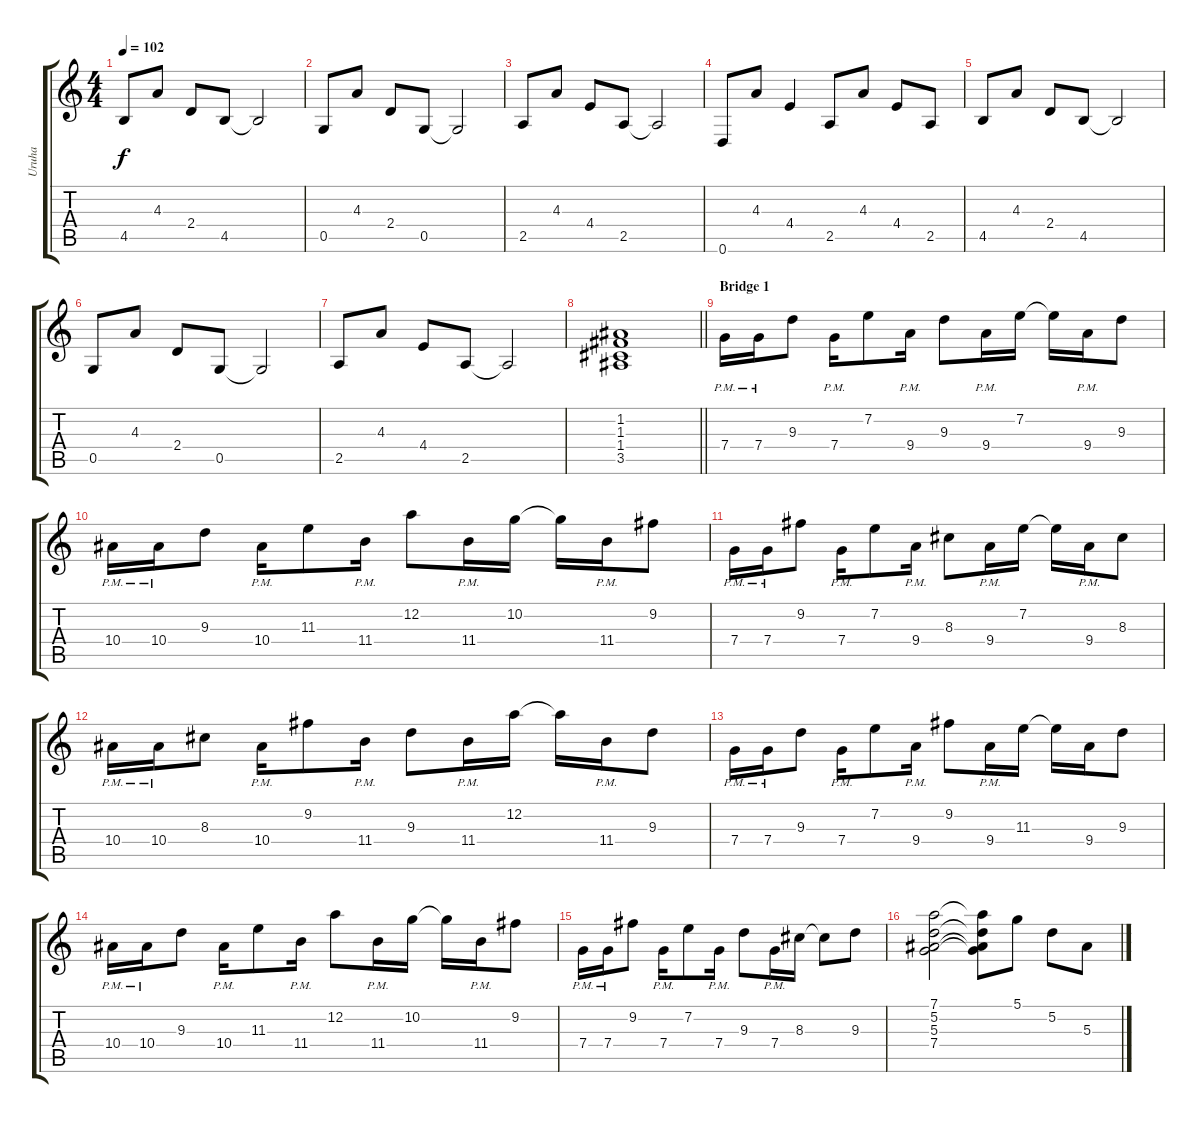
\track ("Uruha" "Uruha") {solo instrument overdrivenguitar}
\staff {score tabs}
\tuning (D4 A3 F3 C3 G2 D2) {hide}
\ts (4 4)
\tempo 102
\clef g2
\ks c
4.5.8{dy f} 4.3.8 2.4.8 4.5.8 4.5{t}.2 |
0.5.8 4.3.8 2.4.8 0.5.8 0.5{t}.2 |
2.5.8 4.3.8 4.4.8 2.5.8 2.5{t}.2 |
0.6.8 4.3.8 4.4.4 2.5.8 4.3.8 4.4.8 2.5.8 |
4.5.8 4.3.8 2.4.8 4.5.8 4.5{t}.2 |
0.5.8 4.3.8 2.4.8 0.5.8 0.5{t}.2 |
2.5.8 4.3.8 4.4.8 2.5.8 2.5{t}.2 |
\barLineRight lightlight
(1.2 1.3 1.4 3.5).1{instrument overdrivenguitar} |
\section ("" "Bridge 1")
7.4{pm}.16 7.4{pm}.16 9.3.8 7.4{pm}.16 7.2.8 9.4{pm}.16 9.3.8 9.4{pm}.16 7.2.16 7.2{t}.16 9.4{pm}.16 9.3.8 |
10.4{pm}.16 10.4{pm}.16 9.3.8 10.4{pm}.16 11.3.8 11.4{pm}.16 12.2.8 11.4{pm}.16 10.2.16 10.2{t}.16 11.4{pm}.16 9.2.8 |
7.4{pm}.16 7.4{pm}.16 9.2.8 7.4{pm}.16 7.2.8 9.4{pm}.16 8.3.8 9.4{pm}.16 7.2.16 7.2{t}.16 9.4{pm}.16 8.3.8 |
10.4{pm}.16 10.4{pm}.16 8.3.8 10.4{pm}.16 9.2.8 11.4{pm}.16 9.3.8 11.4{pm}.16 12.2.16 12.2{t}.16 11.4{pm}.16 9.3.8 |
7.4{pm}.16 7.4{pm}.16 9.3.8 7.4{pm}.16 7.2.8 9.4{pm}.16 9.2.8 9.4{pm}.16 11.3.16 11.3{t}.16 9.4.16 9.3.8 |
10.4{pm}.16 10.4{pm}.16 9.3.8 10.4{pm}.16 11.3.8 11.4{pm}.16 12.2.8 11.4{pm}.16 10.2.16 10.2{t}.16 11.4{pm}.16 9.2.8 |
7.4{pm}.16 7.4{pm}.16 9.2.8 7.4{pm}.16 7.2.8 7.4{pm}.16 9.3.8 7.4{pm}.16 8.3.16 8.3{t}.8 9.3.8 |
(7.1 5.2 5.3 7.4).2 (7.1{t} 5.2{t} 5.3{t} 7.4{t}).8 5.1.8 5.2.8 5.3.8
